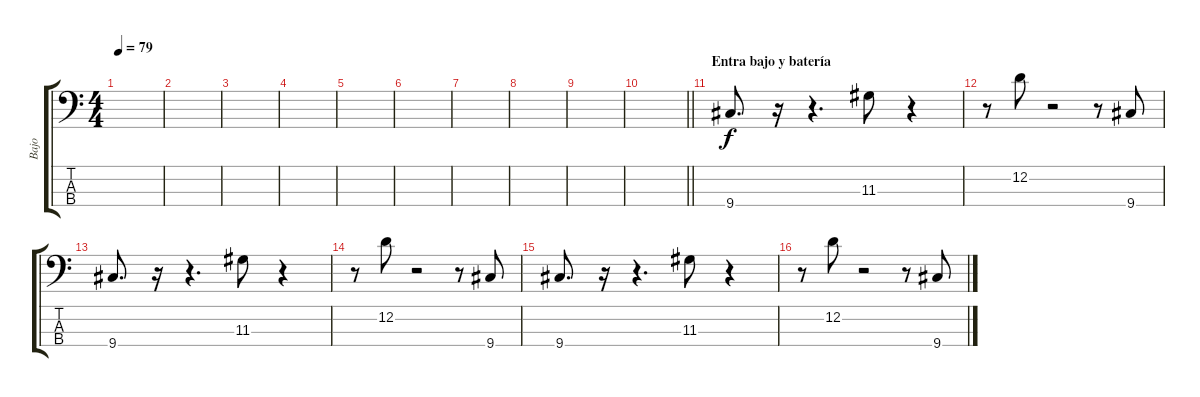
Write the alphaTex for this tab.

\track ("Bajo" "Bajo") {instrument electricbassfinger}
\staff {score tabs}
\tuning (G2 D2 A1 E1) {hide}
\ts (4 4)
\tempo 79
\clef f4
\ks c
|
|
|
|
|
|
|
|
|
\barLineRight lightlight
|
\section ("" "Entra bajo y batería")
9.4.8{d} r.16 r.4{d} 11.3.8 r.4 |
r.8 12.2.8 r.2 r.8 9.4.8 |
9.4.8{d} r.16 r.4{d} 11.3.8 r.4 |
r.8 12.2.8 r.2 r.8 9.4.8 |
9.4.8{d} r.16 r.4{d} 11.3.8 r.4 |
r.8 12.2.8 r.2 r.8 9.4.8
